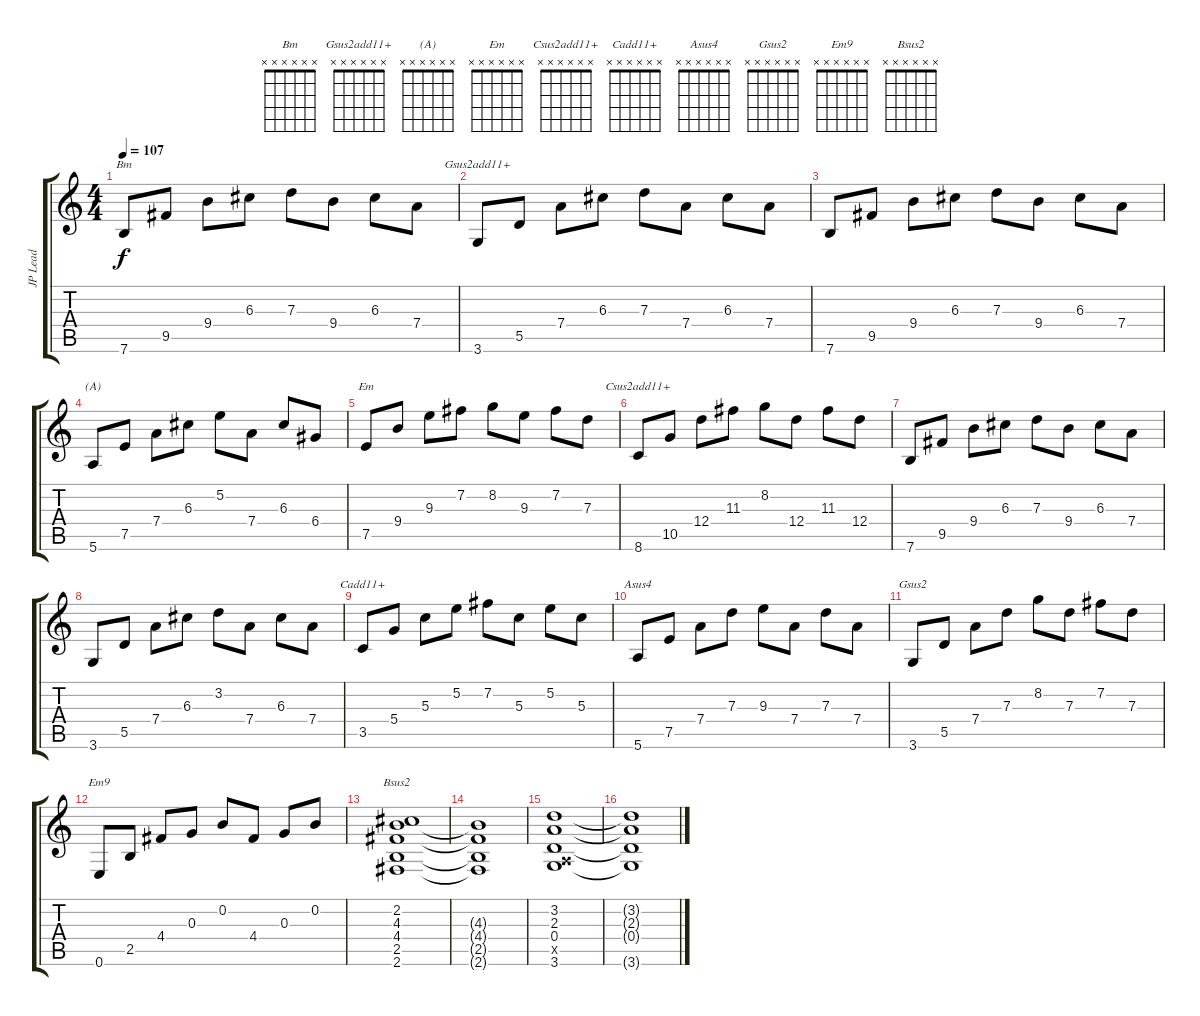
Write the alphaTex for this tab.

\track ("JP Lead" "JP Lead") {instrument electricguitarmuted}
\staff {score tabs}
\tuning (E4 B3 G3 D3 A2 E2) {hide}
\chord ("Bm" x x x x x x) {firstfret 0}
\chord ("Gsus2add11+" x x x x x x) {firstfret 0}
\chord ("(A)" x x x x x x) {firstfret 0}
\chord ("Em" x x x x x x) {firstfret 0}
\chord ("Csus2add11+" x x x x x x) {firstfret 0}
\chord ("Cadd11+" x x x x x x) {firstfret 0}
\chord ("Asus4" x x x x x x) {firstfret 0}
\chord ("Gsus2" x x x x x x) {firstfret 0}
\chord ("Em9" x x x x x x) {firstfret 0}
\chord ("Bsus2" x x x x x x) {firstfret 0}
\ts (4 4)
\tempo 107
\clef g2
\ks c
7.6.8{ch "Bm" dy f} 9.5.8 9.4.8 6.3.8 7.3.8 9.4.8 6.3.8 7.4.8 |
3.6.8{ch "Gsus2add11+"} 5.5.8 7.4.8 6.3.8 7.3.8 7.4.8 6.3.8 7.4.8 |
7.6.8 9.5.8 9.4.8 6.3.8 7.3.8 9.4.8 6.3.8 7.4.8 |
5.6.8{ch "(A)"} 7.5.8 7.4.8 6.3.8 5.2.8 7.4.8 6.3.8 6.4.8 |
7.5.8{ch "Em"} 9.4.8 9.3.8 7.2.8 8.2.8 9.3.8 7.2.8 7.3.8 |
8.6.8{ch "Csus2add11+"} 10.5.8 12.4.8 11.3.8 8.2.8 12.4.8 11.3.8 12.4.8 |
7.6.8 9.5.8 9.4.8 6.3.8 7.3.8 9.4.8 6.3.8 7.4.8 |
3.6.8 5.5.8 7.4.8 6.3.8 3.2.8 7.4.8 6.3.8 7.4.8 |
3.5.8{ch "Cadd11+"} 5.4.8 5.3.8 5.2.8 7.2.8 5.3.8 5.2.8 5.3.8 |
5.6.8{ch "Asus4"} 7.5.8 7.4.8 7.3.8 9.3.8 7.4.8 7.3.8 7.4.8 |
3.6.8{ch "Gsus2"} 5.5.8 7.4.8 7.3.8 8.2.8 7.3.8 7.2.8 7.3.8 |
0.6.8{ch "Em9"} 2.5.8 4.4.8 0.3.8 0.2.8 4.4.8 0.3.8 0.2.8 |
(2.2 4.3 4.4 2.5 2.6).1{ch "Bsus2" instrument distortionguitar} |
(4.3{t} 4.4{t} 2.5{t} 2.6{t}).1 |
(3.2 2.3 0.4 0.5{x} 3.6).1 |
(3.2{t} 2.3{t} 0.4{t} 3.6{t}).1
